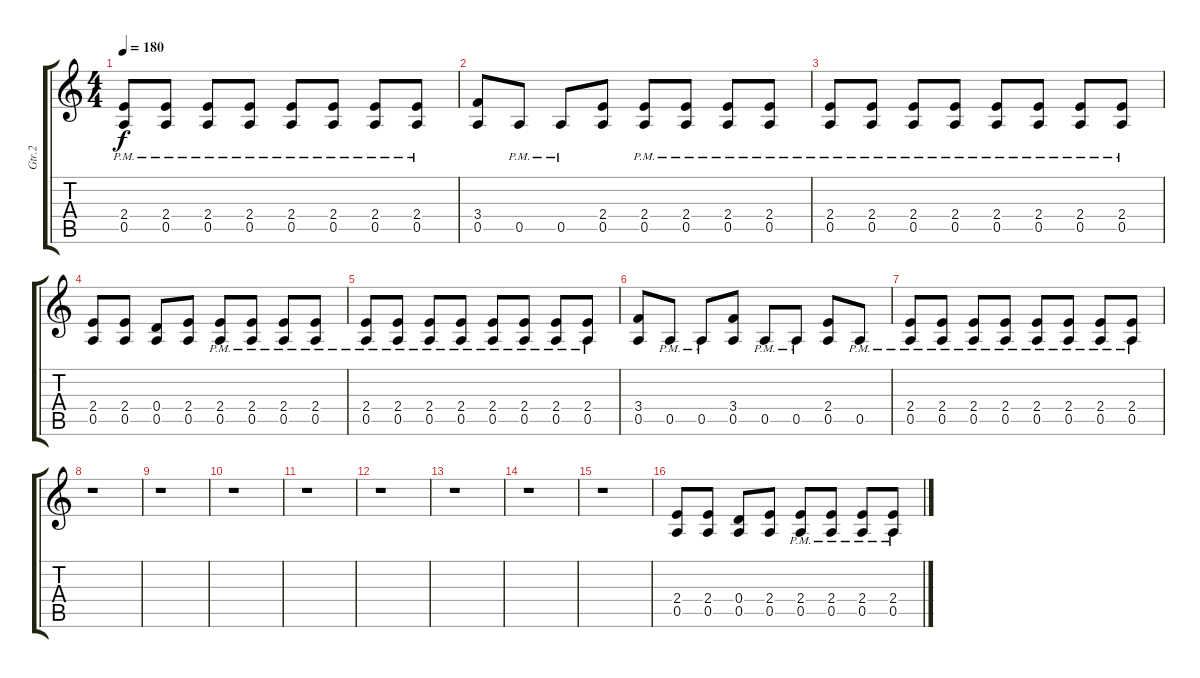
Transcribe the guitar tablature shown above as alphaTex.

\track ("Gtr.2" "Gtr.2") {instrument overdrivenguitar}
\staff {score tabs}
\tuning (E4 B3 G3 D3 A2 E2) {hide}
\ts (4 4)
\tempo 180
\clef g2
\ks c
(2.4{pm} 0.5{pm}).8{dy f} (2.4{pm} 0.5{pm}).8 (2.4{pm} 0.5{pm}).8 (2.4{pm} 0.5{pm}).8 (2.4{pm} 0.5{pm}).8 (2.4{pm} 0.5{pm}).8 (2.4{pm} 0.5{pm}).8 (2.4{pm} 0.5{pm}).8 |
(3.4 0.5).8 0.5{pm}.8 0.5{pm}.8 (2.4 0.5).8 (2.4{pm} 0.5{pm}).8 (2.4{pm} 0.5{pm}).8 (2.4{pm} 0.5{pm}).8 (2.4{pm} 0.5{pm}).8 |
(2.4{pm} 0.5{pm}).8 (2.4{pm} 0.5{pm}).8 (2.4{pm} 0.5{pm}).8 (2.4{pm} 0.5{pm}).8 (2.4{pm} 0.5{pm}).8 (2.4{pm} 0.5{pm}).8 (2.4{pm} 0.5{pm}).8 (2.4{pm} 0.5{pm}).8 |
(2.4 0.5).8 (2.4 0.5).8 (0.4 0.5).8 (2.4 0.5).8 (2.4{pm} 0.5{pm}).8 (2.4{pm} 0.5{pm}).8 (2.4{pm} 0.5{pm}).8 (2.4{pm} 0.5{pm}).8 |
(2.4{pm} 0.5{pm}).8 (2.4{pm} 0.5{pm}).8 (2.4{pm} 0.5{pm}).8 (2.4{pm} 0.5{pm}).8 (2.4{pm} 0.5{pm}).8 (2.4{pm} 0.5{pm}).8 (2.4{pm} 0.5{pm}).8 (2.4{pm} 0.5{pm}).8 |
(3.4 0.5).8 0.5{pm}.8 0.5{pm}.8 (3.4 0.5).8 0.5{pm}.8 0.5{pm}.8 (2.4 0.5).8 0.5{pm}.8 |
(2.4{pm} 0.5{pm}).8 (2.4{pm} 0.5{pm}).8 (2.4{pm} 0.5{pm}).8 (2.4{pm} 0.5{pm}).8 (2.4{pm} 0.5{pm}).8 (2.4{pm} 0.5{pm}).8 (2.4{pm} 0.5{pm}).8 (2.4{pm} 0.5{pm}).8 |
r.1 |
r.1 |
r.1 |
r.1 |
r.1 |
r.1 |
r.1 |
r.1 |
(2.4 0.5).8 (2.4 0.5).8 (0.4 0.5).8 (2.4 0.5).8 (2.4{pm} 0.5{pm}).8 (2.4{pm} 0.5{pm}).8 (2.4{pm} 0.5{pm}).8 (2.4{pm} 0.5{pm}).8
